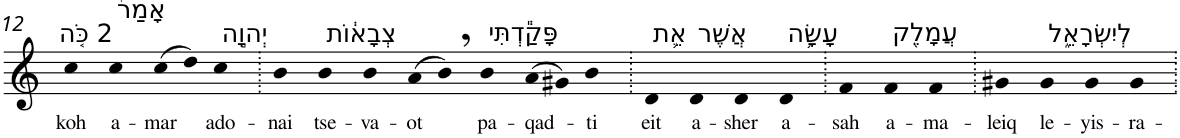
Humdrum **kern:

**kern	**text
*part1	*part1
*staff1	*staff1
*I"Piano	*
*I'Pno	*
!!LO:PB:g=z
*clefG2	*
*k[]	*
=12	=12
!LO:TX:a:t=2 כֹּ֤ה	!
!	!LO:LY:b
4cc	koh
!LO:TX:a:t=אָמַר֙	!
!	!LO:LY:b
4cc	a-
!	!LO:LY:b
(>8cc	-mar
8dd)	.
!LO:TX:a:t=יְהוָ֣ה	!
!	!LO:LY:b
4cc	ado-
=13.	=13.
!	!LO:LY:b
4b	-nai
!LO:TX:a:t=צְבָא֔וֹת	!
!	!LO:LY:b
4b	tse-
!	!LO:LY:b
4b	-va-
!	!LO:LY:b
(>8a	-ot
8b,)	.
!LO:TX:a:t=פָּקַ֕דְתִּי	!
!	!LO:LY:b
4b	pa-
!	!LO:LY:b
(>8a	-qad-
8g#X)	.
!	!LO:LY:b
4b	-ti
=14.	=14.
!LO:TX:a:t=אֵ֛ת	!
!	!LO:LY:b
4d	eit
!LO:TX:a:t=אֲשֶׁר	!
!	!LO:LY:b
4d	a-
!	!LO:LY:b
4d	-sher
!LO:TX:a:t=עָשָׂ֥ה	!
!	!LO:LY:b
4d	a-
=15.	=15.
!	!LO:LY:b
4f	-sah
!LO:TX:a:t=עֲמָלֵ֖ק	!
!	!LO:LY:b
4f	a-
!	!LO:LY:b
4f	-ma-
=16.	=16.
!	!LO:LY:b
4g#X	-leiq
!LO:TX:a:t=לְיִשְׂרָאֵ֑ל	!
!	!LO:LY:b
4g#	le-
!	!LO:LY:b
4g#	-yis-
!	!LO:LY:b
4g#	-ra-
=.	=.
*-	*-
